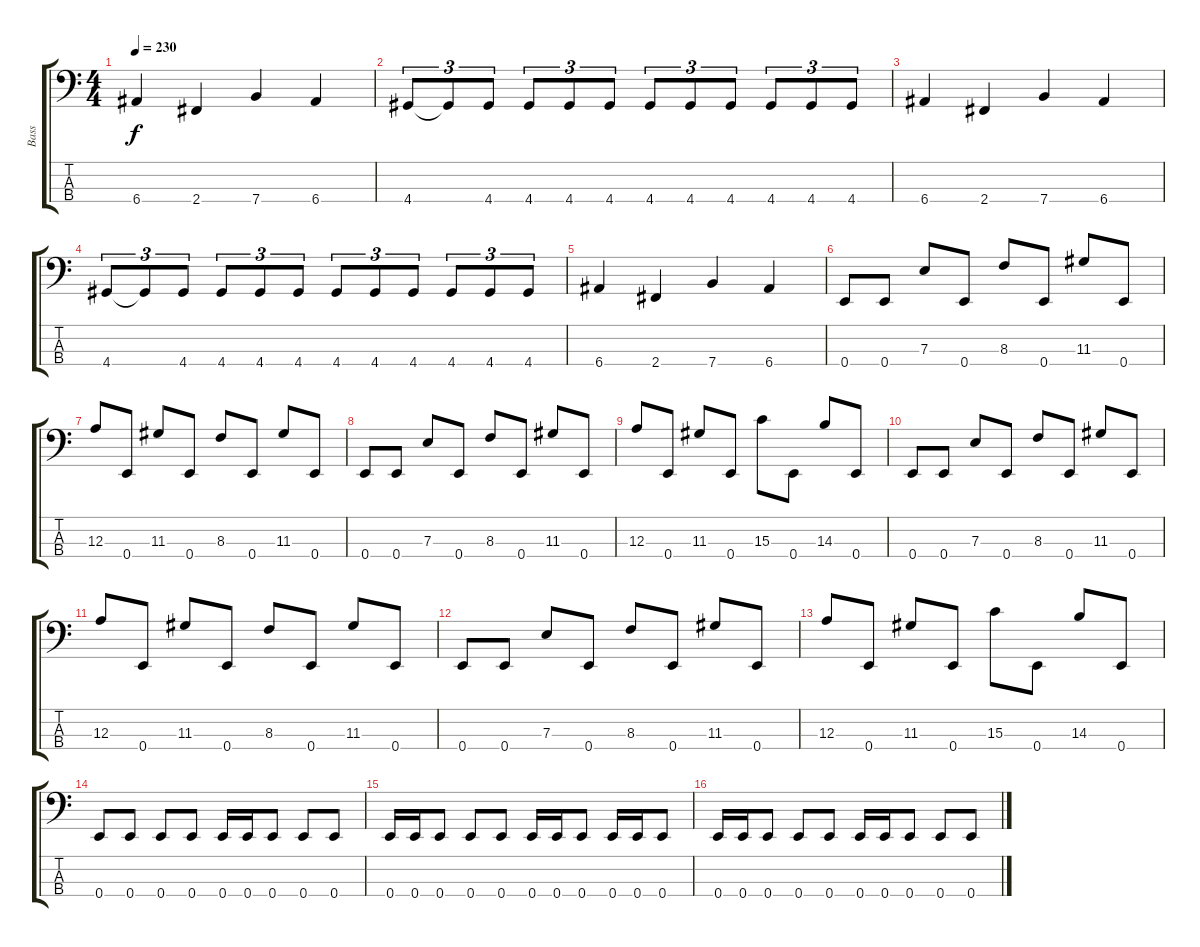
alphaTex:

\track ("Bass" "Bass") {instrument electricbasspick}
\staff {score tabs}
\tuning (G2 D2 A1 E1) {hide}
\ts (4 4)
\tempo 230
\clef f4
\ks c
6.4.4{dy f} 2.4.4 7.4.4 6.4.4 |
4.4.8{tu (3 2)} 4.4{t}.8{tu (3 2)} 4.4.8{tu (3 2)} 4.4.8{tu (3 2)} 4.4.8{tu (3 2)} 4.4.8{tu (3 2)} 4.4.8{tu (3 2)} 4.4.8{tu (3 2)} 4.4.8{tu (3 2)} 4.4.8{tu (3 2)} 4.4.8{tu (3 2)} 4.4.8{tu (3 2)} |
6.4.4 2.4.4 7.4.4 6.4.4 |
4.4.8{tu (3 2)} 4.4{t}.8{tu (3 2)} 4.4.8{tu (3 2)} 4.4.8{tu (3 2)} 4.4.8{tu (3 2)} 4.4.8{tu (3 2)} 4.4.8{tu (3 2)} 4.4.8{tu (3 2)} 4.4.8{tu (3 2)} 4.4.8{tu (3 2)} 4.4.8{tu (3 2)} 4.4.8{tu (3 2)} |
6.4.4 2.4.4 7.4.4 6.4.4 |
0.4.8 0.4.8 7.3.8 0.4.8 8.3.8 0.4.8 11.3.8 0.4.8 |
12.3.8 0.4.8 11.3.8 0.4.8 8.3.8 0.4.8 11.3.8 0.4.8 |
0.4.8 0.4.8 7.3.8 0.4.8 8.3.8 0.4.8 11.3.8 0.4.8 |
12.3.8 0.4.8 11.3.8 0.4.8 15.3.8 0.4.8 14.3.8 0.4.8 |
0.4.8 0.4.8 7.3.8 0.4.8 8.3.8 0.4.8 11.3.8 0.4.8 |
12.3.8 0.4.8 11.3.8 0.4.8 8.3.8 0.4.8 11.3.8 0.4.8 |
0.4.8 0.4.8 7.3.8 0.4.8 8.3.8 0.4.8 11.3.8 0.4.8 |
12.3.8 0.4.8 11.3.8 0.4.8 15.3.8 0.4.8 14.3.8 0.4.8 |
0.4.8 0.4.8 0.4.8 0.4.8 0.4.16 0.4.16 0.4.8 0.4.8 0.4.8 |
0.4.16 0.4.16 0.4.8 0.4.8 0.4.8 0.4.16 0.4.16 0.4.8 0.4.16 0.4.16 0.4.8 |
0.4.16 0.4.16 0.4.8 0.4.8 0.4.8 0.4.16 0.4.16 0.4.8 0.4.8 0.4.8
